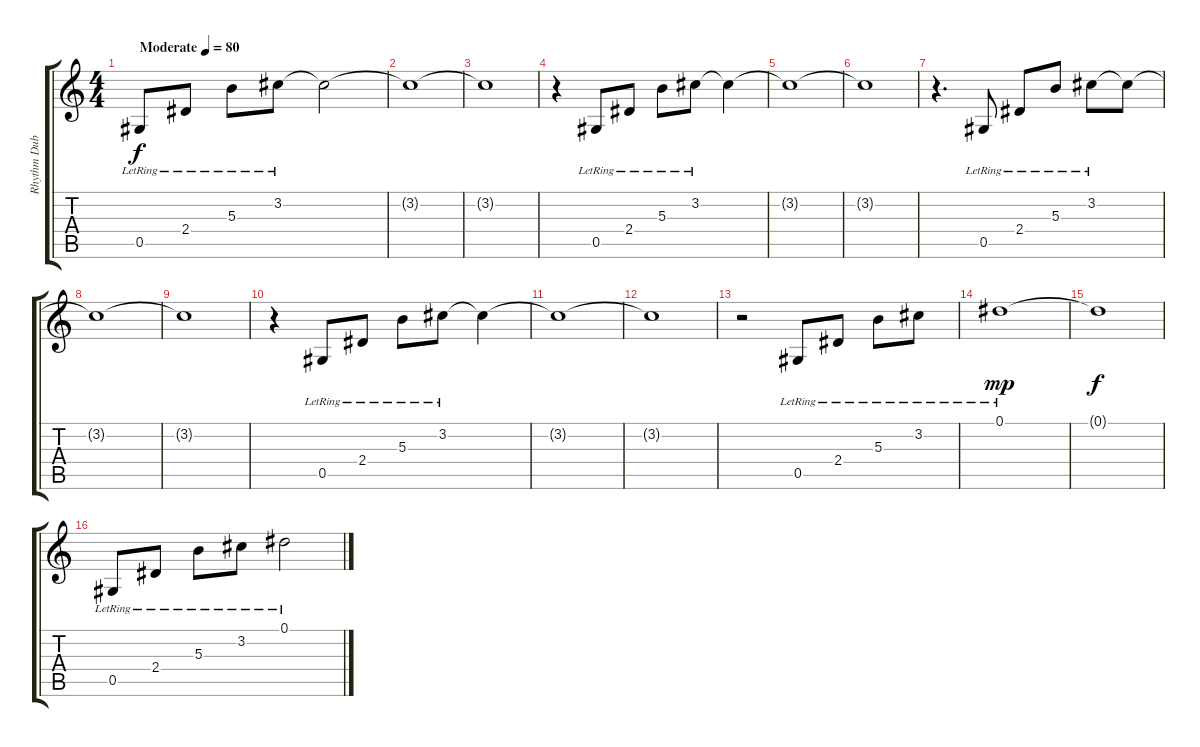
\track ("Rhythm Dub" "Rhythm Dub") {instrument distortionguitar}
\staff {score tabs}
\tuning (Eb4 Bb3 Gb3 Db3 Ab2 Eb2) {hide}
\ts (4 4)
\tempo (80 "Moderate")
\clef g2
\ks c
0.5{lr}.8{dy f instrument distortionguitar} 2.4{lr}.8 5.3{lr}.8 3.2{lr}.8 3.2{t}.2 |
3.2{t}.1{volume 1} |
3.2{t}.1 |
r.4{volume 7} 0.5{lr}.8 2.4{lr}.8 5.3{lr}.8 3.2{lr}.8 3.2{t}.4 |
3.2{t}.1{volume 1} |
3.2{t}.1 |
r.4{d volume 7} 0.5{lr}.8 2.4{lr}.8 5.3{lr}.8 3.2{lr}.8 3.2{t}.8 |
3.2{t}.1{volume 1} |
3.2{t}.1 |
r.4{volume 7} 0.5{lr}.8 2.4{lr}.8 5.3{lr}.8 3.2{lr}.8 3.2{t}.4 |
3.2{t}.1{volume 1} |
3.2{t}.1 |
r.2{volume 7} 0.5{lr}.8 2.4{lr}.8 5.3{lr}.8 3.2{lr}.8 |
0.1{lr}.1{dy mp volume 1} |
0.1{t}.1{dy f} |
0.5{lr}.8{volume 7} 2.4{lr}.8 5.3{lr}.8 3.2{lr}.8 0.1{lr}.2{volume 1}
